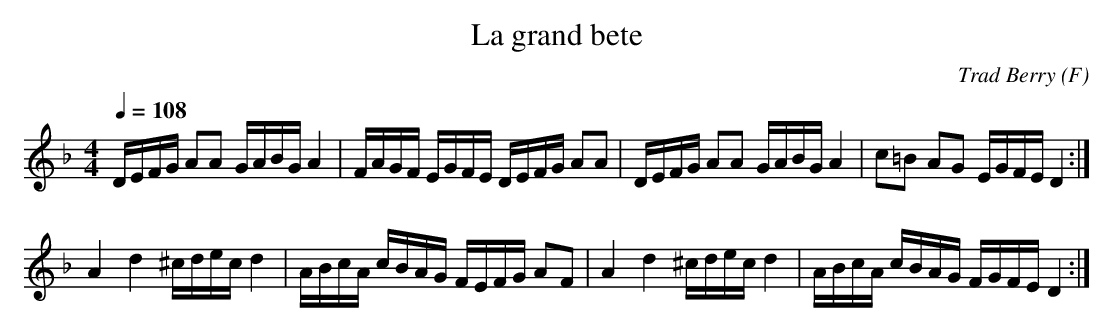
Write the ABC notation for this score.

X:1
T:La grand bete
C:Trad Berry (F)
Q:1/4=108
M:4/4
K:F
D/E/F/G/ AA G/A/B/G/ A2 |F/A/G/F/ E/G/F/E/ D/E/F/G/ AA |D/E/F/G/ AA G/A/B/G/ A2 |c=B AG E/G/F/E/ D2 :|
A2 d2 ^c/d/e/c/ d2 |A/B/c/A/ c/B/A/G/ F/E/F/G/ AF |A2 d2 ^c/d/e/c/ d2 |A/B/c/A/ c/B/A/G/ F/G/F/E/ D2:|
